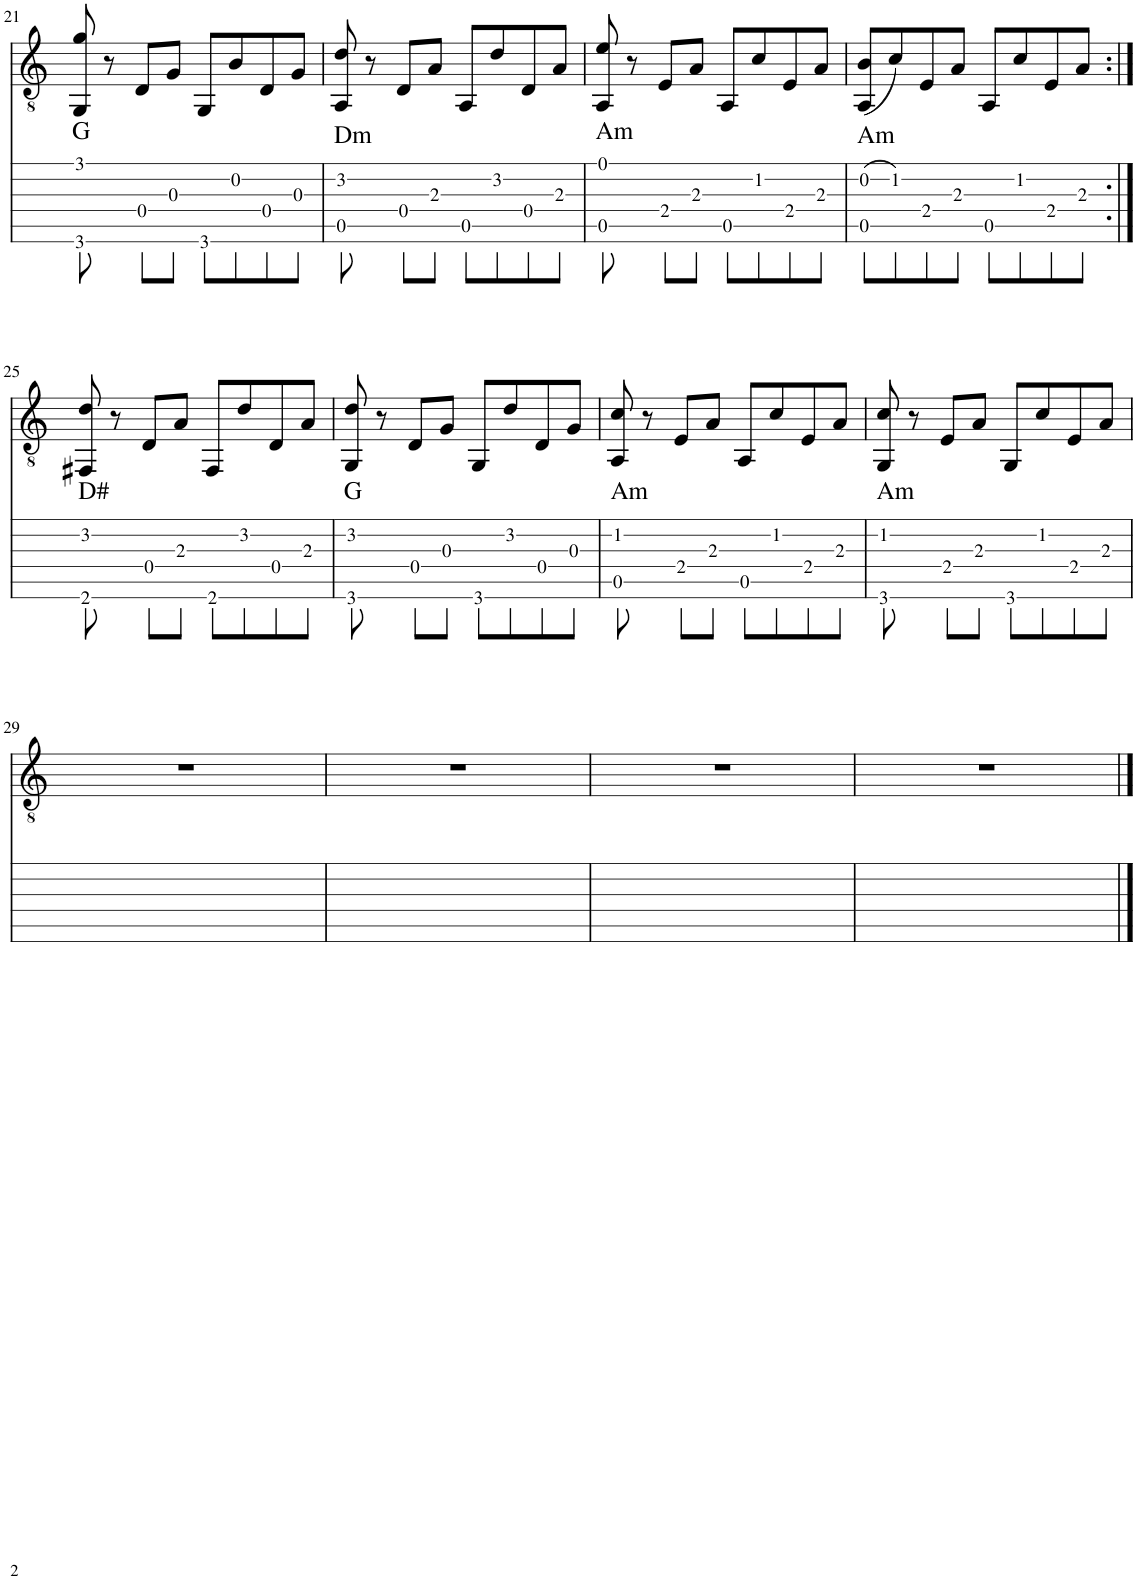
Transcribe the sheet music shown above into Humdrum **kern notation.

**kern	**kern
*part1	*part1
*staff2	*staff1
*I"Acoustic Guitar	*
*I'Guit.	*
!!LO:PB:g=z
*	*clefGv2
*k[]	*k[]
*M4/4	*M4/4
=21	=21
!LO:TX:a:t=G	!
8GG\ 8g\	8GG/ 8g/
8r	8r
8D\L	8D/L
8G\J	8G/J
8GG\L	8GG/L
8B\	8B/
8D\	8D/
8G\J	8G/J
=22	=22
!LO:TX:a:t=Dm	!
8AA\ 8d\	8AA/ 8d/
8r	8r
8D\L	8D/L
8A\J	8A/J
8AA\L	8AA/L
8d\	8d/
8D\	8D/
8A\J	8A/J
=23	=23
!LO:TX:a:t=Am	!
8AA\ 8e\	8AA/ 8e/
8r	8r
8E\L	8E/L
8A\J	8A/J
8AA\L	8AA/L
8c\	8c/
8E\	8E/
8A\J	8A/J
=24	=24
!LO:TX:a:t=Am	!
8AA\ 8B\L	(8AA/ 8B/L
8c\	8c/)
8E\	8E/
8A\J	8A/J
8AA\L	8AA/L
8c\	8c/
8E\	8E/
8A\J	8A/J
!!LO:LB:g=z
=25:|!	=25:|!
!LO:TX:a:t=D#	!
8FF#\ 8d\	8FF#X/ 8d/
8r	8r
8D\L	8D/L
8A\J	8A/J
8FF#\L	8FF#/L
8d\	8d/
8D\	8D/
8A\J	8A/J
=26	=26
!LO:TX:a:t=G	!
8GG\ 8d\	8GG/ 8d/
8r	8r
8D\L	8D/L
8G\J	8G/J
8GG\L	8GG/L
8d\	8d/
8D\	8D/
8G\J	8G/J
=27	=27
!LO:TX:a:t=Am	!
8AA\ 8c\	8AA/ 8c/
8r	8r
8E\L	8E/L
8A\J	8A/J
8AA\L	8AA/L
8c\	8c/
8E\	8E/
8A\J	8A/J
=28	=28
!LO:TX:a:t=Am	!
8GG\ 8c\	8GG/ 8c/
8r	8r
8E\L	8E/L
8A\J	8A/J
8GG\L	8GG/L
8c\	8c/
8E\	8E/
8A\J	8A/J
!!LO:LB:g=z
=29	=29
1r	1r
=30	=30
1r	1r
=31	=31
1r	1r
=32	=32
1r	1r
==	==
*-	*-
